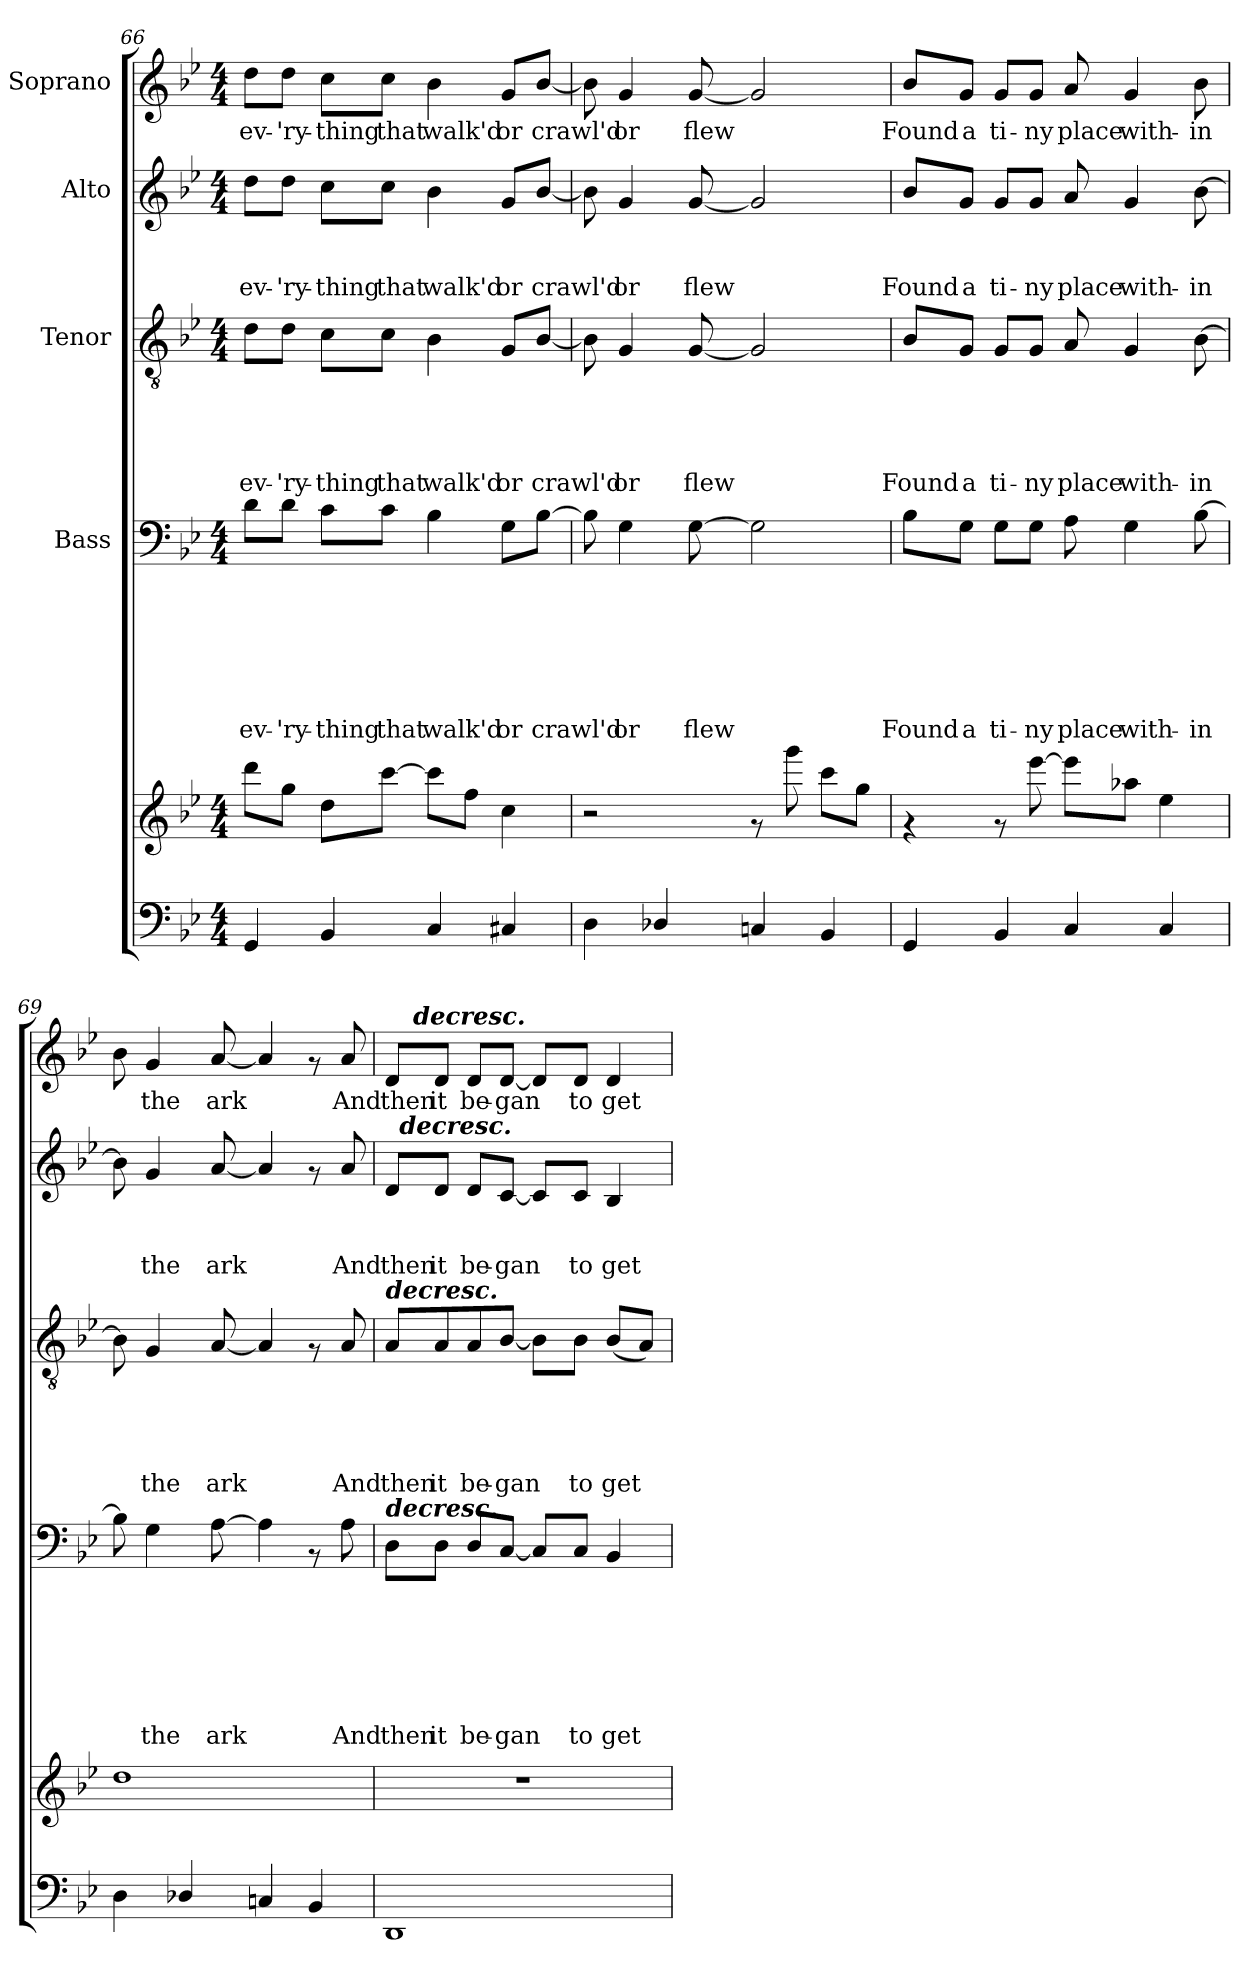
**kern	**kern	**kern	**text	**text	**text	**text	**text	**text	**text	**kern	**text	**text	**text	**text	**text	**kern	**text	**text	**text	**kern	**text
*part5	*part5	*part4	*part4	*part4	*part4	*part4	*part4	*part4	*part4	*part3	*part3	*part3	*part3	*part3	*part3	*part2	*part2	*part2	*part2	*part1	*part1
*staff6	*staff5	*staff4	*staff4	*staff4	*staff4	*staff4	*staff4	*staff4	*staff4	*staff3	*staff3	*staff3	*staff3	*staff3	*staff3	*staff2	*staff2	*staff2	*staff2	*staff1	*staff1
*	*	*I"Bass	*	*	*	*	*	*	*	*I"Tenor	*	*	*	*	*	*I"Alto	*	*	*	*I"Soprano	*
!!LO:PB:g=z
*clefF4	*clefG2	*clefF4	*	*	*	*	*	*	*	*clefGv2	*	*	*	*	*	*clefG2	*	*	*	*clefG2	*
*k[b-e-]	*k[b-e-]	*k[b-e-]	*	*	*	*	*	*	*	*k[b-e-]	*	*	*	*	*	*k[b-e-]	*	*	*	*k[b-e-]	*
*B-:	*B-:	*B-:	*	*	*	*	*	*	*	*B-:	*	*	*	*	*	*B-:	*	*	*	*B-:	*
*M4/4	*M4/4	*M4/4	*	*	*	*	*	*	*	*M4/4	*	*	*	*	*	*M4/4	*	*	*	*M4/4	*
=66	=66	=66	=66	=66	=66	=66	=66	=66	=66	=66	=66	=66	=66	=66	=66	=66	=66	=66	=66	=66	=66
!	!	!	!	!	!	!	!	!	!LO:LY:b	!	!	!	!	!	!LO:LY:b	!	!	!	!LO:LY:b	!	!LO:LY:b
4GG/	8ddd\L	8d\L	.	.	.	.	.	.	ev-	8d\L	.	.	.	.	ev-	8dd\L	.	.	ev-	8dd\L	ev-
!	!	!	!	!	!	!	!	!	!LO:LY:b	!	!	!	!	!	!LO:LY:b	!	!	!	!LO:LY:b	!	!LO:LY:b
.	8gg\J	8d\J	.	.	.	.	.	.	-'ry-	8d\J	.	.	.	.	-'ry-	8dd\J	.	.	-'ry-	8dd\J	-'ry-
!	!	!	!	!	!	!	!	!	!LO:LY:b	!	!	!	!	!	!LO:LY:b	!	!	!	!LO:LY:b	!	!LO:LY:b
4BB-/	8dd\L	8c\L	.	.	.	.	.	.	-thing	8c\L	.	.	.	.	-thing	8cc\L	.	.	-thing	8cc\L	-thing
!	!	!	!	!	!	!	!	!	!LO:LY:b	!	!	!	!	!	!LO:LY:b	!	!	!	!LO:LY:b	!	!LO:LY:b
.	[>8ccc\J	8c\J	.	.	.	.	.	.	that	8c\J	.	.	.	.	that	8cc\J	.	.	that	8cc\J	that
!	!	!	!	!	!	!	!	!	!LO:LY:b	!	!	!	!	!	!LO:LY:b	!	!	!	!LO:LY:b	!	!LO:LY:b
4C/	8ccc\L]	4B-\	.	.	.	.	.	.	walk'd	4B-\	.	.	.	.	walk'd	4b-\	.	.	walk'd	4b-\	walk'd
.	8ff\J	.	.	.	.	.	.	.	.	.	.	.	.	.	.	.	.	.	.	.	.
!	!	!	!	!	!	!	!	!	!LO:LY:b	!	!	!	!	!	!LO:LY:b	!	!	!	!LO:LY:b	!	!LO:LY:b
4C#X/	4cc\	8G\L	.	.	.	.	.	.	or	8G/L	.	.	.	.	or	8g/L	.	.	or	8g/L	or
!	!	!	!	!	!	!	!	!	!LO:LY:b	!	!	!	!	!	!LO:LY:b	!	!	!	!LO:LY:b	!	!LO:LY:b
.	.	[>8B-\J	.	.	.	.	.	.	crawl'd	[<8B-/J	.	.	.	.	crawl'd	[<8b-/J	.	.	crawl'd	[<8b-/J	crawl'd
=67	=67	=67	=67	=67	=67	=67	=67	=67	=67	=67	=67	=67	=67	=67	=67	=67	=67	=67	=67	=67	=67
4D\	2r	8B-\]	.	.	.	.	.	.	.	8B-\]	.	.	.	.	.	8b-\]	.	.	.	8b-\]	.
!	!	!	!	!	!	!	!	!	!LO:LY:b	!	!	!	!	!	!LO:LY:b	!	!	!	!LO:LY:b	!	!LO:LY:b
.	.	4G\	.	.	.	.	.	.	or	4G/	.	.	.	.	or	4g/	.	.	or	4g/	or
4D-X/	.	.	.	.	.	.	.	.	.	.	.	.	.	.	.	.	.	.	.	.	.
!	!	!	!	!	!	!	!	!	!LO:LY:b	!	!	!	!	!	!LO:LY:b	!	!	!	!LO:LY:b	!	!LO:LY:b
.	.	[>8G\	.	.	.	.	.	.	flew	[<8G/	.	.	.	.	flew	[<8g/	.	.	flew	[<8g/	flew
4Cn/	8rf	2G\]	.	.	.	.	.	.	.	2G/]	.	.	.	.	.	2g/]	.	.	.	2g/]	.
.	8ggg\	.	.	.	.	.	.	.	.	.	.	.	.	.	.	.	.	.	.	.	.
4BB-/	8ccc\L	.	.	.	.	.	.	.	.	.	.	.	.	.	.	.	.	.	.	.	.
.	8gg\J	.	.	.	.	.	.	.	.	.	.	.	.	.	.	.	.	.	.	.	.
=68	=68	=68	=68	=68	=68	=68	=68	=68	=68	=68	=68	=68	=68	=68	=68	=68	=68	=68	=68	=68	=68
!	!	!	!	!	!	!	!	!	!LO:LY:b	!	!	!	!	!	!LO:LY:b	!	!	!	!LO:LY:b	!	!LO:LY:b
4GG/	4rf	8B-\L	.	.	.	.	.	.	Found	8B-/L	.	.	.	.	Found	8b-/L	.	.	Found	8b-/L	Found
!	!	!	!	!	!	!	!	!	!LO:LY:b	!	!	!	!	!	!LO:LY:b	!	!	!	!LO:LY:b	!	!LO:LY:b
.	.	8G\J	.	.	.	.	.	.	a	8G/J	.	.	.	.	a	8g/J	.	.	a	8g/J	a
!	!	!	!	!	!	!	!	!	!LO:LY:b	!	!	!	!	!	!LO:LY:b	!	!	!	!LO:LY:b	!	!LO:LY:b
4BB-/	8rf	8G\L	.	.	.	.	.	.	ti-	8G/L	.	.	.	.	ti-	8g/L	.	.	ti-	8g/L	ti-
!	!	!	!	!	!	!	!	!	!LO:LY:b	!	!	!	!	!	!LO:LY:b	!	!	!	!LO:LY:b	!	!LO:LY:b
.	[>8eee-\	8G\J	.	.	.	.	.	.	-ny	8G/J	.	.	.	.	-ny	8g/J	.	.	-ny	8g/J	-ny
!	!	!	!	!	!	!	!	!	!LO:LY:b	!	!	!	!	!	!LO:LY:b	!	!	!	!LO:LY:b	!	!LO:LY:b
4C/	8eee-\L]	8A\	.	.	.	.	.	.	place	8A/	.	.	.	.	place	8a/	.	.	place	8a/	place
!	!	!	!	!	!	!	!	!	!LO:LY:b	!	!	!	!	!	!LO:LY:b	!	!	!	!LO:LY:b	!	!LO:LY:b
.	8aa-X\J	4G\	.	.	.	.	.	.	with-	4G/	.	.	.	.	with-	4g/	.	.	with-	4g/	with-
4C/	4ee-\	.	.	.	.	.	.	.	.	.	.	.	.	.	.	.	.	.	.	.	.
!	!	!	!	!	!	!	!	!	!LO:LY:b	!	!	!	!	!	!LO:LY:b	!	!	!	!LO:LY:b	!	!LO:LY:b
.	.	[<8B-\	.	.	.	.	.	.	-in	[<8B-\	.	.	.	.	-in	[<8b-\	.	.	-in	8b-\	-in
!!LO:PB:g=z
=69	=69	=69	=69	=69	=69	=69	=69	=69	=69	=69	=69	=69	=69	=69	=69	=69	=69	=69	=69	=69	=69
4D\	1dd	8B-\]	.	.	.	.	.	.	.	8B-\]	.	.	.	.	.	8b-\]	.	.	.	8b-\	.
!	!	!	!	!	!	!	!	!	!LO:LY:b	!	!	!	!	!	!LO:LY:b	!	!	!	!LO:LY:b	!	!LO:LY:b
.	.	4G\	.	.	.	.	.	.	the	4G/	.	.	.	.	the	4g/	.	.	the	4g/	the
4D-X/	.	.	.	.	.	.	.	.	.	.	.	.	.	.	.	.	.	.	.	.	.
!	!	!	!	!	!	!	!	!	!LO:LY:b	!	!	!	!	!	!LO:LY:b	!	!	!	!LO:LY:b	!	!LO:LY:b
.	.	[>8A\	.	.	.	.	.	.	ark	[<8A/	.	.	.	.	ark	[<8a/	.	.	ark	[<8a/	ark
4Cn/	.	4A\]	.	.	.	.	.	.	.	4A/]	.	.	.	.	.	4a/]	.	.	.	4a/]	.
4BB-/	.	8rAA	.	.	.	.	.	.	.	8rF	.	.	.	.	.	8rf	.	.	.	8rf	.
!	!	!	!	!	!	!	!	!	!LO:LY:b	!	!	!	!	!	!LO:LY:b	!	!	!	!LO:LY:b	!	!LO:LY:b
.	.	8A\	.	.	.	.	.	.	And	8A/	.	.	.	.	And	8a/	.	.	And	8a/	And
=70	=70	=70	=70	=70	=70	=70	=70	=70	=70	=70	=70	=70	=70	=70	=70	=70	=70	=70	=70	=70	=70
!	!	!	!	!	!	!	!	!	!	!LO:TX:a:Bi:t=decresc.	!	!	!	!	!	!	!	!	!	!	!
!	!	!LO:TX:a:Bi:t=decresc.	!	!	!	!	!	!	!	!	!	!	!	!	!	!	!	!	!	!	!
!	!	!	!	!	!	!	!	!	!LO:LY:b	!	!	!	!	!	!LO:LY:b	!	!	!	!LO:LY:b	!	!LO:LY:b
*	*	*	*	*	*	*	*	*	*	*	*	*	*	*	*	*^	*	*	*	*^	*
1DD	1r	8D\L	.	.	.	.	.	.	then	8A/L	.	.	.	.	then	8d/L	32ryy	.	.	then	8d/L	16ryy	then
!	!	!	!	!	!	!	!	!	!	!	!	!	!	!	!	!	!LO:TX:a:Bi:t=decresc.	!	!	!	!	!	!
.	.	.	.	.	.	.	.	.	.	.	.	.	.	.	.	.	2ryy	.	.	.	.	.	.
!	!	!	!	!	!	!	!	!	!	!	!	!	!	!	!	!	!	!	!	!	!	!LO:TX:a:Bi:t=decresc.	!
.	.	.	.	.	.	.	.	.	.	.	.	.	.	.	.	.	.	.	.	.	.	2...ryy	.
!	!	!	!	!	!	!	!	!	!LO:LY:b	!	!	!	!	!	!LO:LY:b	!	!	!	!	!LO:LY:b	!	!	!LO:LY:b
.	.	8D\J	.	.	.	.	.	.	it	8A/	.	.	.	.	it	8d/J	.	.	.	it	8d/J	.	it
!	!	!	!	!	!	!	!	!	!LO:LY:b	!	!	!	!	!	!LO:LY:b	!	!	!	!	!LO:LY:b	!	!	!LO:LY:b
.	.	8D/L	.	.	.	.	.	.	be-	8A/	.	.	.	.	be-	8d/L	.	.	.	be-	8d/L	.	be-
!	!	!	!	!	!	!	!	!	!LO:LY:b	!	!	!	!	!	!LO:LY:b	!	!	!	!	!LO:LY:b	!	!	!LO:LY:b
.	.	[<8C/J	.	.	.	.	.	.	-gan	[>8B-/J	.	.	.	.	-gan	[<8c/J	.	.	.	-gan	[<8d/J	.	-gan
.	.	8C/L]	.	.	.	.	.	.	.	8B-\L]	.	.	.	.	.	8c/L]	.	.	.	.	8d/L]	.	.
.	.	.	.	.	.	.	.	.	.	.	.	.	.	.	.	.	4...ryy	.	.	.	.	.	.
!	!	!	!	!	!	!	!	!	!LO:LY:b	!	!	!	!	!	!LO:LY:b	!	!	!	!	!LO:LY:b	!	!	!LO:LY:b
.	.	8C/J	.	.	.	.	.	.	to	8B-\J	.	.	.	.	to	8c/J	.	.	.	to	8d/J	.	to
!	!	!	!	!	!	!	!	!	!LO:LY:b	!	!	!	!	!	!LO:LY:b	!	!	!	!	!LO:LY:b	!	!	!LO:LY:b
.	.	4BB-/	.	.	.	.	.	.	get	(>8B-/L	.	.	.	.	get	4B-/	.	.	.	get	4d/	.	get
.	.	.	.	.	.	.	.	.	.	8A/J)	.	.	.	.	.	.	.	.	.	.	.	.	.
*	*	*	*	*	*	*	*	*	*	*	*	*	*	*	*	*v	*v	*	*	*	*	*	*
*	*	*	*	*	*	*	*	*	*	*	*	*	*	*	*	*	*	*	*	*v	*v	*
=	=	=	=	=	=	=	=	=	=	=	=	=	=	=	=	=	=	=	=	=	=
*-	*-	*-	*-	*-	*-	*-	*-	*-	*-	*-	*-	*-	*-	*-	*-	*-	*-	*-	*-	*-	*-
